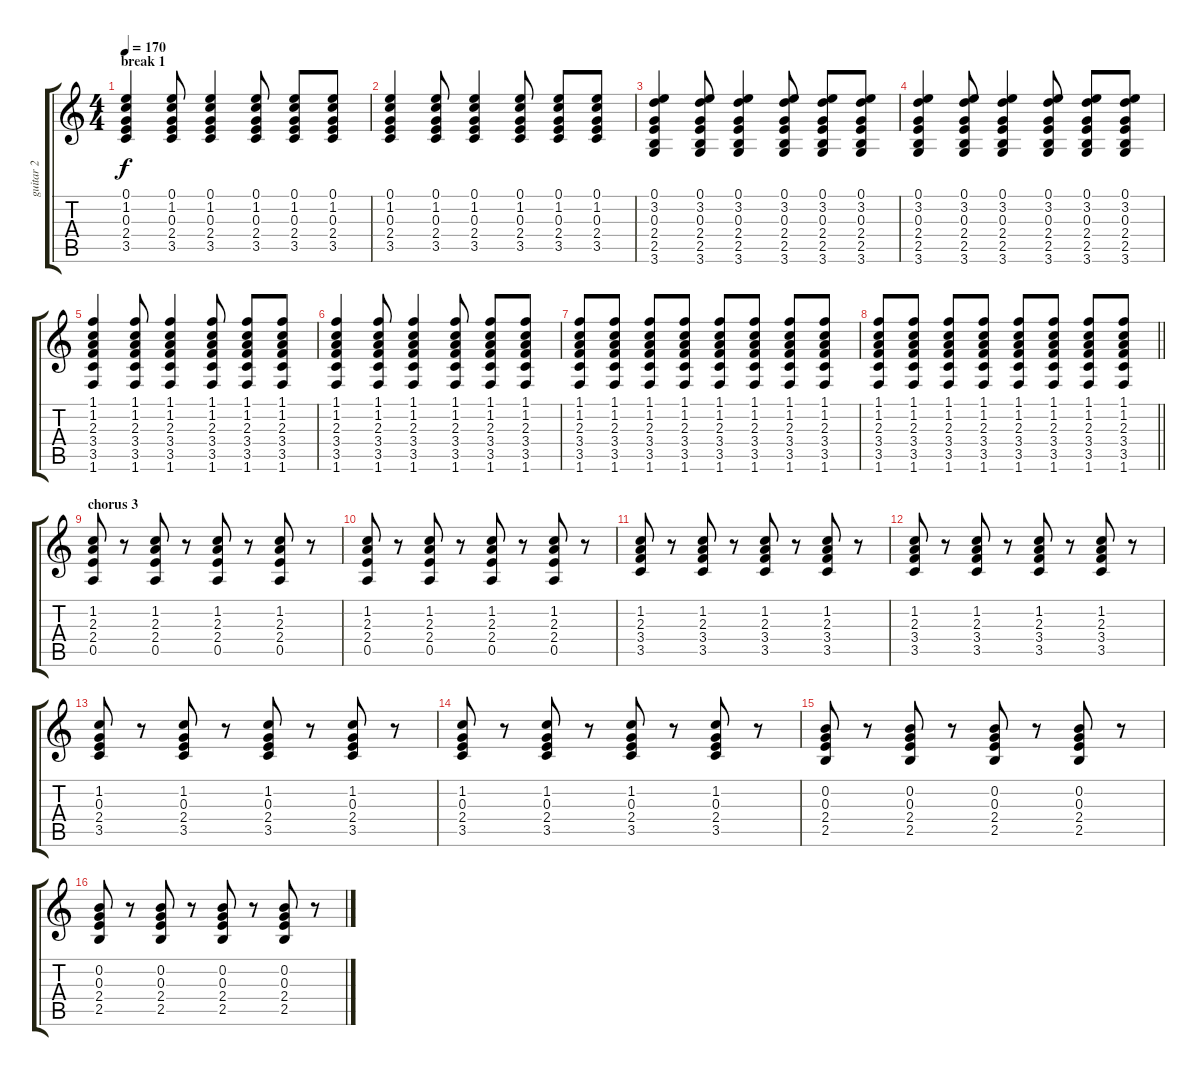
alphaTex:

\track ("guitar 2" "guitar 2") {instrument electricguitarjazz}
\staff {score tabs}
\tuning (E4 B3 G3 D3 A2 E2) {hide}
\ts (4 4)
\section ("" "break 1")
\tempo 170
\clef g2
\ks c
(0.1 1.2 0.3 2.4 3.5).4{dy f volume 8 instrument acousticguitarnylon} (0.1 1.2 0.3 2.4 3.5).8 (0.1 1.2 0.3 2.4 3.5).4 (0.1 1.2 0.3 2.4 3.5).8 (0.1 1.2 0.3 2.4 3.5).8 (0.1 1.2 0.3 2.4 3.5).8 |
(0.1 1.2 0.3 2.4 3.5).4 (0.1 1.2 0.3 2.4 3.5).8 (0.1 1.2 0.3 2.4 3.5).4 (0.1 1.2 0.3 2.4 3.5).8 (0.1 1.2 0.3 2.4 3.5).8 (0.1 1.2 0.3 2.4 3.5).8 |
(0.1 3.2 0.3 2.4 2.5 3.6).4 (0.1 3.2 0.3 2.4 2.5 3.6).8 (0.1 3.2 0.3 2.4 2.5 3.6).4 (0.1 3.2 0.3 2.4 2.5 3.6).8 (0.1 3.2 0.3 2.4 2.5 3.6).8 (0.1 3.2 0.3 2.4 2.5 3.6).8 |
(0.1 3.2 0.3 2.4 2.5 3.6).4 (0.1 3.2 0.3 2.4 2.5 3.6).8 (0.1 3.2 0.3 2.4 2.5 3.6).4 (0.1 3.2 0.3 2.4 2.5 3.6).8 (0.1 3.2 0.3 2.4 2.5 3.6).8 (0.1 3.2 0.3 2.4 2.5 3.6).8 |
(1.1 1.2 2.3 3.4 3.5 1.6).4 (1.1 1.2 2.3 3.4 3.5 1.6).8 (1.1 1.2 2.3 3.4 3.5 1.6).4 (1.1 1.2 2.3 3.4 3.5 1.6).8 (1.1 1.2 2.3 3.4 3.5 1.6).8 (1.1 1.2 2.3 3.4 3.5 1.6).8 |
(1.1 1.2 2.3 3.4 3.5 1.6).4 (1.1 1.2 2.3 3.4 3.5 1.6).8 (1.1 1.2 2.3 3.4 3.5 1.6).4 (1.1 1.2 2.3 3.4 3.5 1.6).8 (1.1 1.2 2.3 3.4 3.5 1.6).8 (1.1 1.2 2.3 3.4 3.5 1.6).8 |
(1.1 1.2 2.3 3.4 3.5 1.6).8 (1.1 1.2 2.3 3.4 3.5 1.6).8 (1.1 1.2 2.3 3.4 3.5 1.6).8 (1.1 1.2 2.3 3.4 3.5 1.6).8 (1.1 1.2 2.3 3.4 3.5 1.6).8 (1.1 1.2 2.3 3.4 3.5 1.6).8 (1.1 1.2 2.3 3.4 3.5 1.6).8 (1.1 1.2 2.3 3.4 3.5 1.6).8 |
\barLineRight lightlight
(1.1 1.2 2.3 3.4 3.5 1.6).8 (1.1 1.2 2.3 3.4 3.5 1.6).8 (1.1 1.2 2.3 3.4 3.5 1.6).8 (1.1 1.2 2.3 3.4 3.5 1.6).8 (1.1 1.2 2.3 3.4 3.5 1.6).8 (1.1 1.2 2.3 3.4 3.5 1.6).8 (1.1 1.2 2.3 3.4 3.5 1.6).8 (1.1 1.2 2.3 3.4 3.5 1.6).8 |
\section ("" "chorus 3")
(1.2 2.3 2.4 0.5).8{volume 13 instrument electricguitarjazz} r.8 (1.2 2.3 2.4 0.5).8 r.8 (1.2 2.3 2.4 0.5).8 r.8 (1.2 2.3 2.4 0.5).8 r.8 |
(1.2 2.3 2.4 0.5).8 r.8 (1.2 2.3 2.4 0.5).8 r.8 (1.2 2.3 2.4 0.5).8 r.8 (1.2 2.3 2.4 0.5).8 r.8 |
(1.2 2.3 3.4 3.5).8 r.8 (1.2 2.3 3.4 3.5).8 r.8 (1.2 2.3 3.4 3.5).8 r.8 (1.2 2.3 3.4 3.5).8 r.8 |
(1.2 2.3 3.4 3.5).8 r.8 (1.2 2.3 3.4 3.5).8 r.8 (1.2 2.3 3.4 3.5).8 r.8 (1.2 2.3 3.4 3.5).8 r.8 |
(1.2 0.3 2.4 3.5).8 r.8 (1.2 0.3 2.4 3.5).8 r.8 (1.2 0.3 2.4 3.5).8 r.8 (1.2 0.3 2.4 3.5).8 r.8 |
(1.2 0.3 2.4 3.5).8 r.8 (1.2 0.3 2.4 3.5).8 r.8 (1.2 0.3 2.4 3.5).8 r.8 (1.2 0.3 2.4 3.5).8 r.8 |
(0.2 0.3 2.4 2.5).8 r.8 (0.2 0.3 2.4 2.5).8 r.8 (0.2 0.3 2.4 2.5).8 r.8 (0.2 0.3 2.4 2.5).8 r.8 |
(0.2 0.3 2.4 2.5).8 r.8 (0.2 0.3 2.4 2.5).8 r.8 (0.2 0.3 2.4 2.5).8 r.8 (0.2 0.3 2.4 2.5).8 r.8
